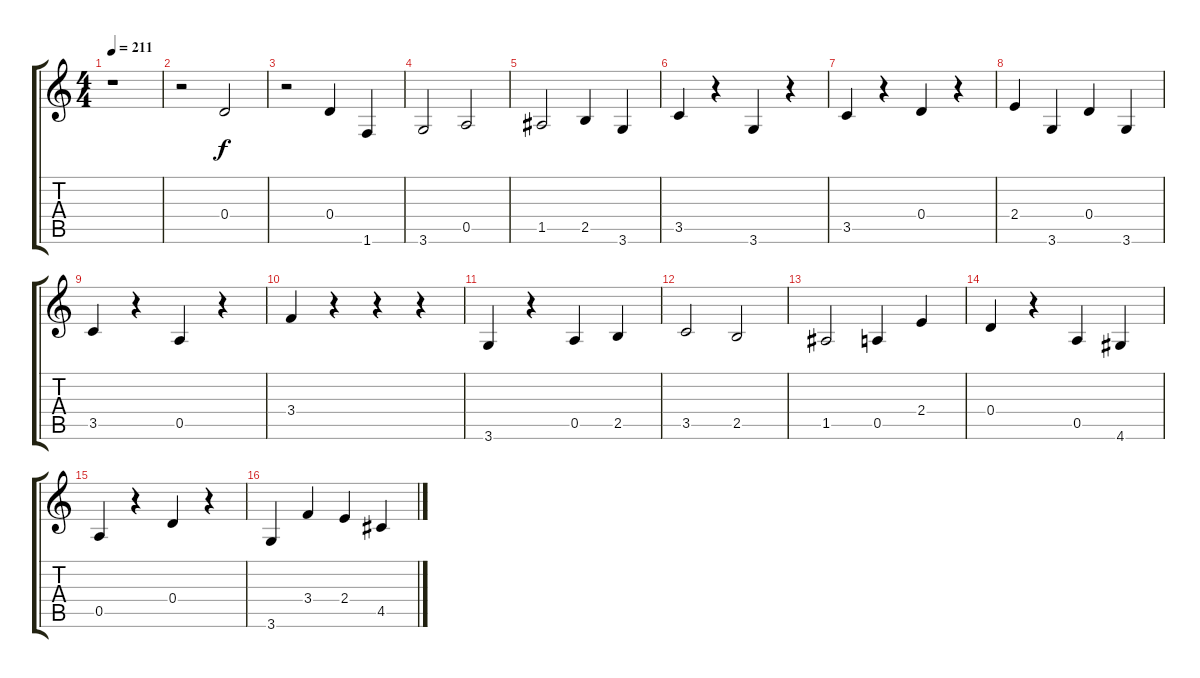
\track "" {instrument contrabass}
\staff {score tabs}
\tuning (E4 B3 G3 D3 A2 E2) {hide}
\ts (4 4)
\tempo 211
\clef g2
\ks c
r.1{dy f instrument contrabass} |
r.2 0.4.2 |
r.2 0.4.4 1.6.4 |
3.6.2 0.5.2 |
1.5.2 2.5.4 3.6.4 |
3.5.4 r.4 3.6.4 r.4 |
3.5.4 r.4 0.4.4 r.4 |
2.4.4 3.6.4 0.4.4 3.6.4 |
3.5.4 r.4 0.5.4 r.4 |
3.4.4 r.4 r.4 r.4 |
3.6.4 r.4 0.5.4 2.5.4 |
3.5.2 2.5.2 |
1.5.2 0.5.4 2.4.4 |
0.4.4 r.4 0.5.4 4.6.4 |
0.5.4 r.4 0.4.4 r.4 |
3.6.4 3.4.4 2.4.4 4.5.4
